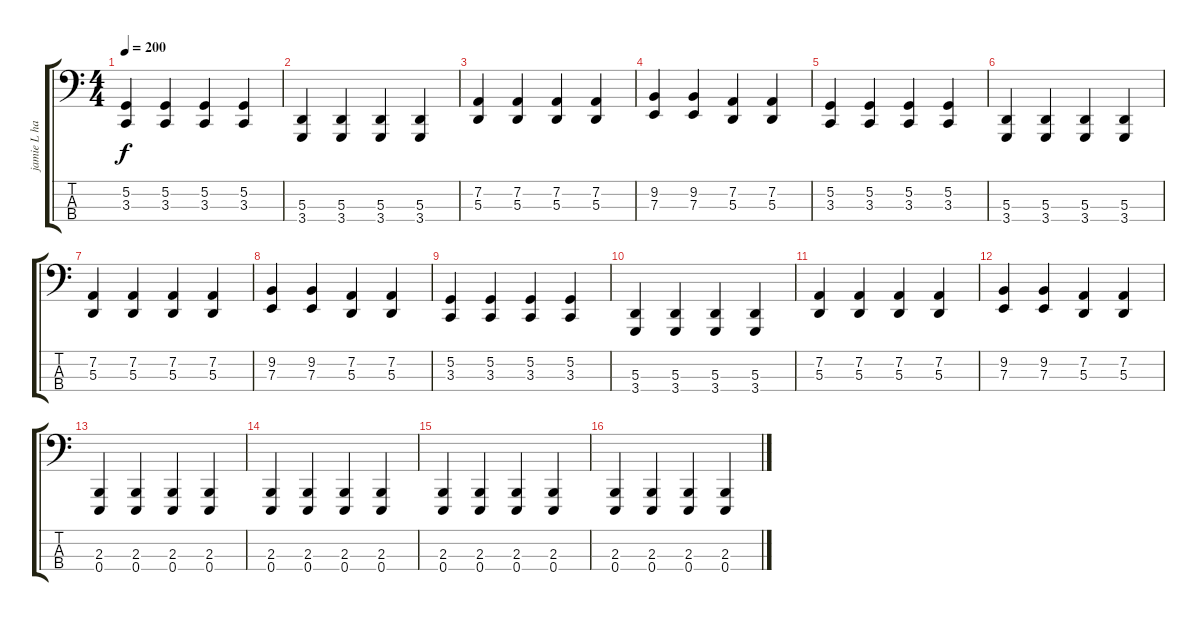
\track ("jamie L hand" "jamie L ha") {instrument acousticgrandpiano}
\staff {score tabs}
\tuning (G2 D2 A1 E1) {hide}
\ts (4 4)
\tempo 200
\clef f4
\ks c
(5.2 3.3).4{dy f} (5.2 3.3).4 (5.2 3.3).4 (5.2 3.3).4 |
(5.3 3.4).4 (5.3 3.4).4 (5.3 3.4).4 (5.3 3.4).4 |
(7.2 5.3).4 (7.2 5.3).4 (7.2 5.3).4 (7.2 5.3).4 |
(9.2 7.3).4 (9.2 7.3).4 (7.2 5.3).4 (7.2 5.3).4 |
(5.2 3.3).4 (5.2 3.3).4 (5.2 3.3).4 (5.2 3.3).4 |
(5.3 3.4).4 (5.3 3.4).4 (5.3 3.4).4 (5.3 3.4).4 |
(7.2 5.3).4 (7.2 5.3).4 (7.2 5.3).4 (7.2 5.3).4 |
(9.2 7.3).4 (9.2 7.3).4 (7.2 5.3).4 (7.2 5.3).4 |
(5.2 3.3).4 (5.2 3.3).4 (5.2 3.3).4 (5.2 3.3).4 |
(5.3 3.4).4 (5.3 3.4).4 (5.3 3.4).4 (5.3 3.4).4 |
(7.2 5.3).4 (7.2 5.3).4 (7.2 5.3).4 (7.2 5.3).4 |
(9.2 7.3).4 (9.2 7.3).4 (7.2 5.3).4 (7.2 5.3).4 |
(2.3 0.4).4 (2.3 0.4).4 (2.3 0.4).4 (2.3 0.4).4 |
(2.3 0.4).4 (2.3 0.4).4 (2.3 0.4).4 (2.3 0.4).4 |
(2.3 0.4).4 (2.3 0.4).4 (2.3 0.4).4 (2.3 0.4).4 |
(2.3 0.4).4 (2.3 0.4).4 (2.3 0.4).4 (2.3 0.4).4
